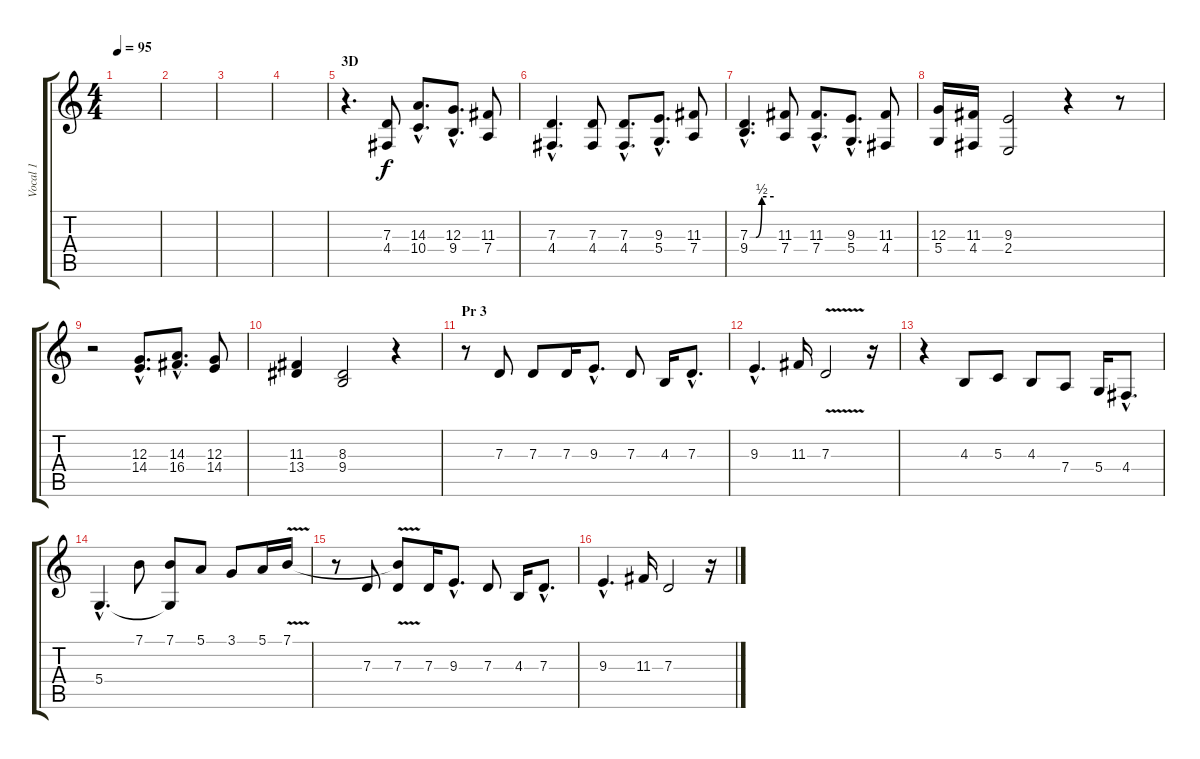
\track ("Vocal 1" "Vocal 1") {instrument synthbrass1}
\staff {score tabs}
\tuning (E4 B3 G3 D3 A2 E2) {hide}
\ts (4 4)
\tempo 95
\clef g2
\ks c
|
|
|
|
\section ("" "3D")
r.4{d} (7.3 4.4).8 (14.3{hac} 10.4{hac}).8{d} (12.3{hac} 9.4{hac}).8{d} (11.3 7.4).8 |
(7.3{hac} 4.4{hac}).4{d} (7.3 4.4).8 (7.3{hac} 4.4{hac}).8{d} (9.3{hac} 5.4{hac}).8{d} (11.3 7.4).8 |
(7.3{be (custom 0 0 15 0 30 2 60 2) hac} 9.4{hac}).4{d} (11.3 7.4).8 (11.3{hac} 7.4{hac}).8{d} (9.3{hac} 5.4{hac}).8{d} (11.3 4.4).8 |
(12.3 5.4).16 (11.3 4.4).16 (9.3 2.4).2 r.4 r.8 |
r.2 (12.3{hac} 14.4{hac}).8{d} (14.3{hac} 16.4{hac}).8{d} (12.3 14.4).8 |
(11.3 13.4).4 (8.3 9.4).2 r.4 |
\section ("" "Pr 3")
r.8 7.3.8 7.3.8 7.3.16 9.3{hac}.8{d} 7.3.8 4.3.16 7.3{hac}.8{d} |
9.3{hac}.4{d} 11.3.16 7.3{v}.2 r.16 |
r.4 4.3.8 5.3.8 4.3.8 7.4.8 5.4.16 4.4{hac}.8{d} |
5.4{hac}.4{d} 7.1.8 (7.1 5.4{t}).8 5.1.8 3.1.8 5.1.16 7.1{v}.16 |
r.8 7.3.8 (7.1{t} 7.3).8 7.3.16 9.3{hac}.8{d} 7.3.8 4.3.16 7.3{hac}.8{d} |
9.3{hac}.4{d} 11.3.16 7.3.2 r.16
